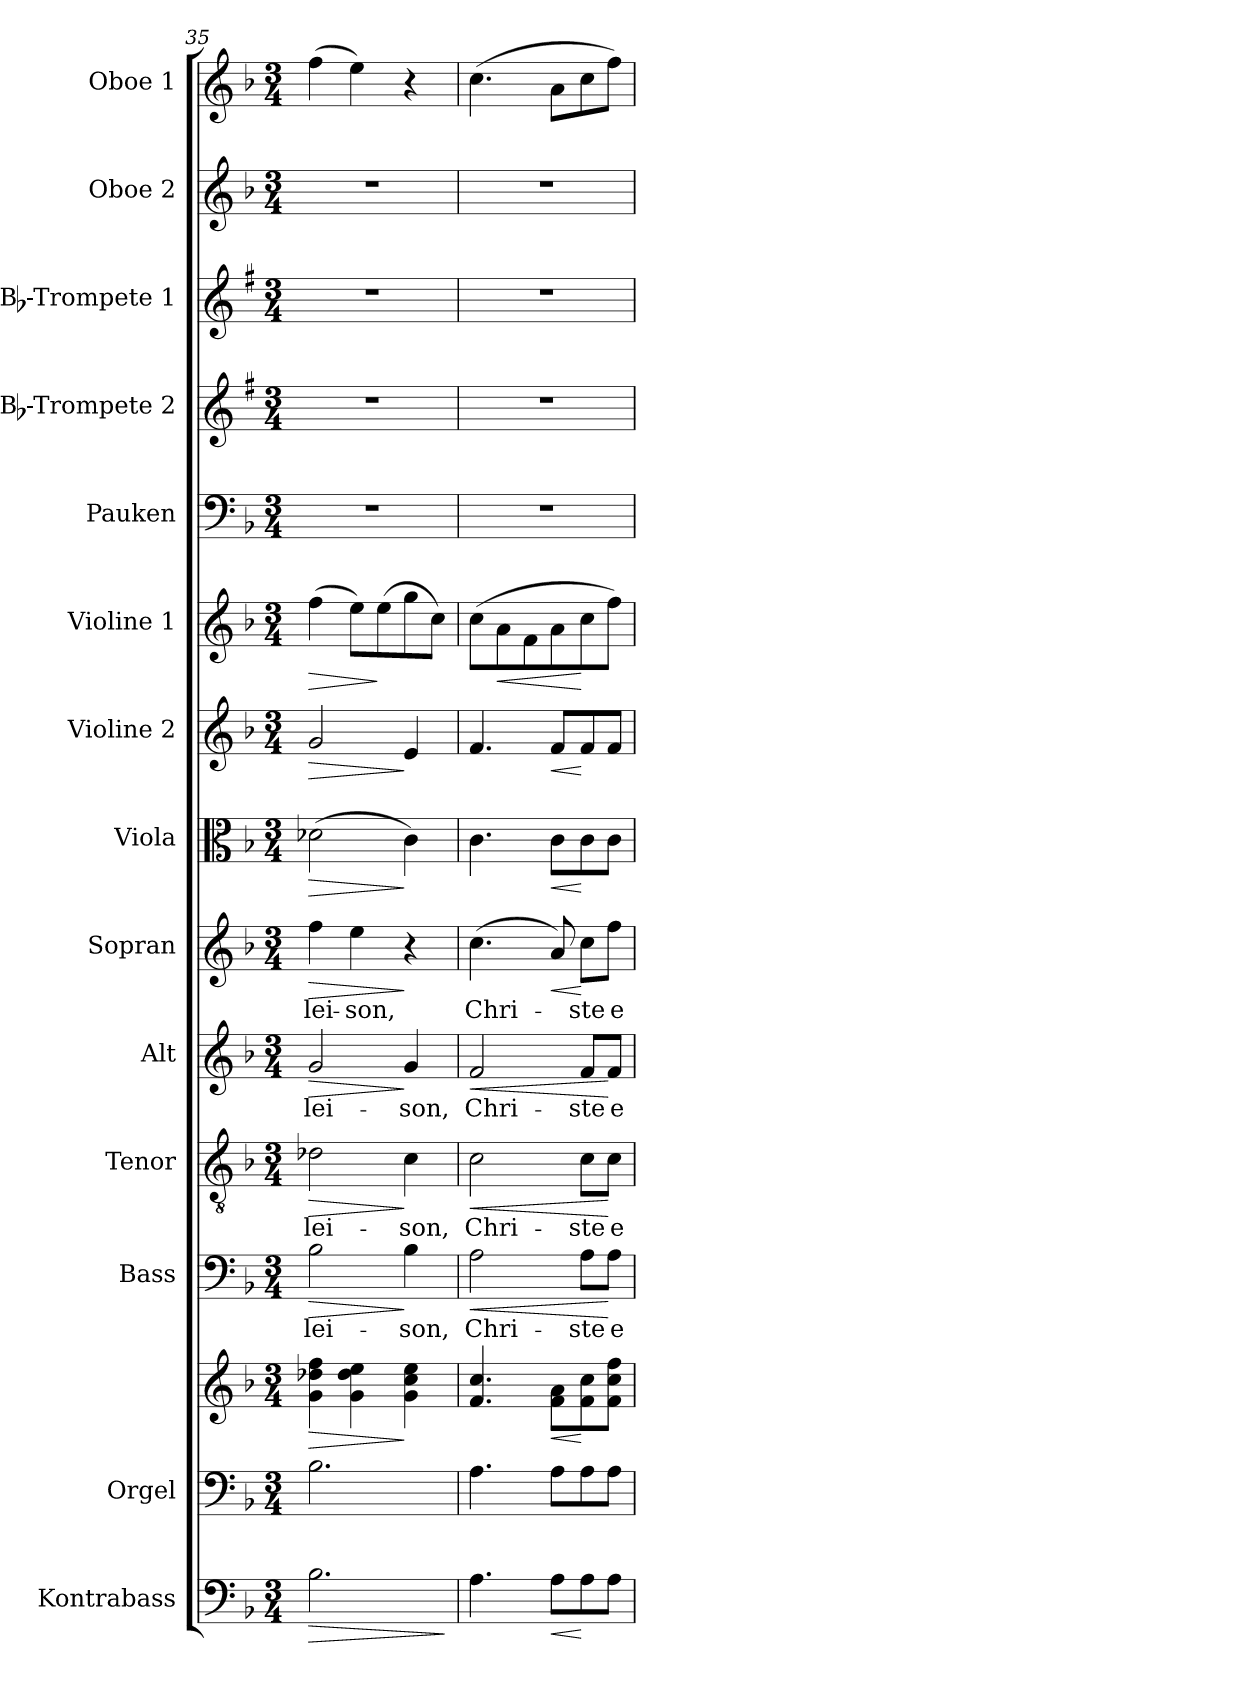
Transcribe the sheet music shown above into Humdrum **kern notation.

**kern	**dynam	**kern	**kern	**dynam	**kern	**text	**dynam	**kern	**text	**dynam	**kern	**text	**dynam	**kern	**text	**dynam	**kern	**dynam	**kern	**dynam	**kern	**dynam	**kern	**kern	**kern	**kern	**kern
*part14	*part14	*part13	*part13	*part13	*part12	*part12	*part12	*part11	*part11	*part11	*part10	*part10	*part10	*part9	*part9	*part9	*part8	*part8	*part7	*part7	*part6	*part6	*part5	*part4	*part3	*part2	*part1
*staff15	*staff15	*staff14	*staff13	*staff13/14	*staff12	*staff12	*staff12	*staff11	*staff11	*staff11	*staff10	*staff10	*staff10	*staff9	*staff9	*staff9	*staff8	*staff8	*staff7	*staff7	*staff6	*staff6	*staff5	*staff4	*staff3	*staff2	*staff1
*I"Kontrabass	*	*I"Orgel	*	*	*I"Bass	*	*	*I"Tenor	*	*	*I"Alt	*	*	*I"Sopran	*	*	*I"Viola	*	*I"Violine 2	*	*I"Violine 1	*	*I"Pauken	*I"Bb-Trompete 2	*I"Bb-Trompete 1	*I"Oboe 2	*I"Oboe 1
*I'Kb.	*	*I'Org.	*	*	*I'B.	*	*	*I'T.	*	*	*I'A.	*	*	*I'S.	*	*	*I'Vla.	*	*I'Vl. 2	*	*I'Vl. 1	*	*I'Pk.	*I'Bb Trp. 2	*I'Bb Trp. 1	*I'Ob. 2	*I'Ob. 1
*clefF4	*	*clefF4	*clefG2	*	*clefF4	*	*	*clefGv2	*	*	*clefG2	*	*	*clefG2	*	*	*clefC3	*	*clefG2	*	*clefG2	*	*clefF4	*clefG2	*clefG2	*clefG2	*clefG2
*ITrd7c12	*	*	*	*	*	*	*	*	*	*	*	*	*	*	*	*	*	*	*	*	*	*	*	*ITrd1c2	*ITrd1c2	*	*
*k[b-]	*	*k[b-]	*k[b-]	*	*k[b-]	*	*	*k[b-]	*	*	*k[b-]	*	*	*k[b-]	*	*	*k[b-]	*	*k[b-]	*	*k[b-]	*	*k[b-]	*k[b-]	*k[b-]	*k[b-]	*k[b-]
*F:	*	*F:	*F:	*	*F:	*	*	*F:	*	*	*F:	*	*	*F:	*	*	*F:	*	*F:	*	*F:	*	*F:	*F:	*F:	*F:	*F:
*M3/4	*	*M3/4	*M3/4	*	*M3/4	*	*	*M3/4	*	*	*M3/4	*	*	*M3/4	*	*	*M3/4	*	*M3/4	*	*M3/4	*	*M3/4	*M3/4	*M3/4	*M3/4	*M3/4
=35	=35	=35	=35	=35	=35	=35	=35	=35	=35	=35	=35	=35	=35	=35	=35	=35	=35	=35	=35	=35	=35	=35	=35	=35	=35	=35	=35
!	!LO:HP:b	!	!	!LO:HP:b	!	!LO:LY:b	!LO:HP:b	!	!LO:LY:b	!LO:HP:b	!	!LO:LY:b	!LO:HP:b	!	!LO:LY:b	!LO:HP:b	!	!LO:HP:b	!	!LO:HP:b	!	!LO:HP:b	!	!	!	!	!
2.BB-\	>	2.B-\	4g\ 4dd-X\ 4ff\	>	2B-\	-lei-	>	2d-X\	-lei-	>	2g/	-lei-	>	4ff\	-lei-	>	(>2d-X\	>	2g/	>	(>4ff\	>	2.r	2.r	2.r	2.r	(>4ff\
!	!	!	!	!	!	!	!	!	!	!	!	!	!	!	!LO:LY:b	!	!	!	!	!	!	!	!	!	!	!	!
.	.	.	4g\ 4dd-\ 4ee\	.	.	.	.	.	.	.	.	.	.	4ee\	-son,	.	.	.	.	.	8ee\L)	.	.	.	.	.	4ee\)
.	.	.	.	.	.	.	.	.	.	.	.	.	.	.	.	.	.	.	.	.	(>8ee\	]	.	.	.	.	.
!	!	!	!	!	!	!LO:LY:b	!	!	!LO:LY:b	!	!	!LO:LY:b	!	!	!	!	!	!	!	!	!	!	!	!	!	!	!
.	.	.	4g\ 4cc\ 4ee\	]	4B-\	-son,	]	4c\	-son,	]	4g/	-son,	]	4r	.	]	4c\)	]	4e/	]	8gg\	.	.	.	.	.	4r
.	.	.	.	.	.	.	.	.	.	.	.	.	.	.	.	.	.	.	.	.	8cc\J)	.	.	.	.	.	.
.	]	.	.	.	.	.	.	.	.	.	.	.	.	.	.	.	.	.	.	.	.	.	.	.	.	.	.
=36	=36	=36	=36	=36	=36	=36	=36	=36	=36	=36	=36	=36	=36	=36	=36	=36	=36	=36	=36	=36	=36	=36	=36	=36	=36	=36	=36
!	!	!	!	!	!	!LO:LY:b	!LO:HP:b	!	!LO:LY:b	!LO:HP:b	!	!LO:LY:b	!LO:HP:b	!	!LO:LY:b	!	!	!	!	!	!	!	!	!	!	!	!
4.AA\	.	4.A\	4.f/ 4.cc/	.	2A\	Chri-	<	2c\	Chri-	<	2f/	Chri-	<	(>4.cc\	Chri-	.	4.c\	.	4.f/	.	(>8cc\L	.	2.r	2.r	2.r	2.r	(>4.cc\
!	!	!	!	!	!	!	!	!	!	!	!	!	!	!	!	!	!	!	!	!	!	!LO:HP:b	!	!	!	!	!
.	.	.	.	.	.	.	.	.	.	.	.	.	.	.	.	.	.	.	.	.	8a\	<	.	.	.	.	.
.	.	.	.	.	.	.	.	.	.	.	.	.	.	.	.	.	.	.	.	.	8f\	.	.	.	.	.	.
!	!LO:HP:b	!	!	!LO:HP:b	!	!	!	!	!	!	!	!	!	!	!	!LO:HP:b	!	!LO:HP:b	!	!LO:HP:b	!	!	!	!	!	!	!
8AA\L	<	8A\L	8f\ 8a\L	<	.	.	.	.	.	.	.	.	.	8a/)	.	<	8c\L	<	8f/L	<	8a\	.	.	.	.	.	8a\L
!	!	!	!	!	!	!LO:LY:b	!	!	!LO:LY:b	!	!	!LO:LY:b	!	!	!LO:LY:b	!	!	!	!	!	!	!	!	!	!	!	!
8AA\	[	8A\	8f\ 8cc\	[	8A\L	-ste	.	8c\L	-ste	.	8f/L	-ste	.	8cc\L	-ste	[	8c\	[	8f/	[	8cc\	[	.	.	.	.	8cc\
!	!	!	!	!	!	!LO:LY:b	!	!	!LO:LY:b	!	!	!LO:LY:b	!	!	!LO:LY:b	!	!	!	!	!	!	!	!	!	!	!	!
8AA\J	.	8A\J	8f\ 8cc\ 8ff\J	.	8A\J	e-	[	8c\J	e-	[	8f/J	e-	[	8ff\J	e-	.	8c\J	.	8f/J	.	8ff\J)	.	.	.	.	.	8ff\J)
=	=	=	=	=	=	=	=	=	=	=	=	=	=	=	=	=	=	=	=	=	=	=	=	=	=	=	=
*-	*-	*-	*-	*-	*-	*-	*-	*-	*-	*-	*-	*-	*-	*-	*-	*-	*-	*-	*-	*-	*-	*-	*-	*-	*-	*-	*-
